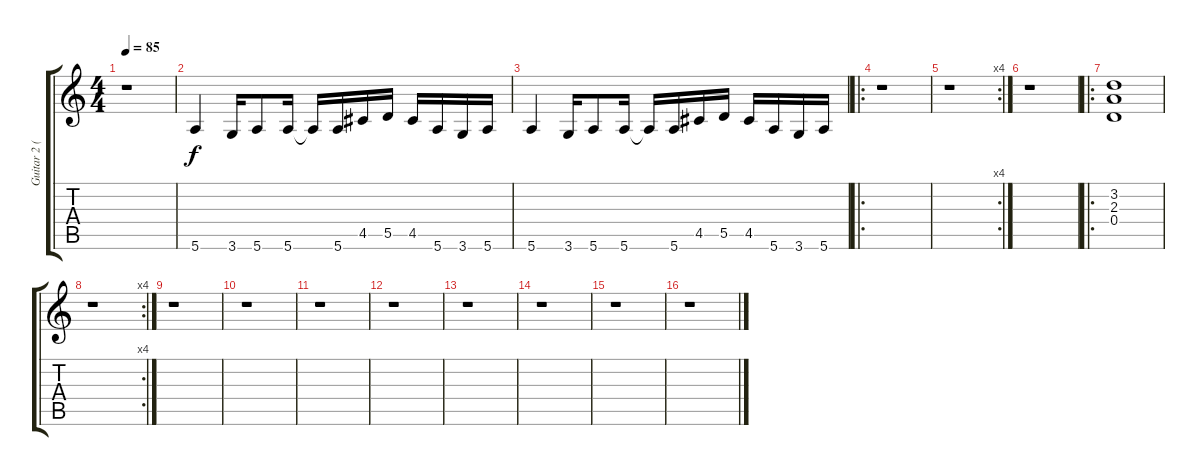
\track ("Guitar 2 (electric)" "Guitar 2 (") {instrument distortionguitar}
\staff {score tabs}
\tuning (E4 B3 G3 D3 A2 E2) {hide}
\ts (4 4)
\tempo 85
\clef g2
\ks c
r.1{dy f} |
5.6.4 3.6.16 5.6.8 5.6.16 5.6{t}.16 5.6.16 4.5.16 5.5.16 4.5.16 5.6.16 3.6.16 5.6.16 |
5.6.4 3.6.16 5.6.8 5.6.16 5.6{t}.16 5.6.16 4.5.16 5.5.16 4.5.16 5.6.16 3.6.16 5.6.16 |
\ro
r.1 |
\rc 4
r.1 |
r.1 |
\ro
(3.2 2.3 0.4).1 |
\rc 4
r.1 |
r.1 |
r.1 |
r.1 |
r.1 |
r.1 |
r.1 |
r.1 |
r.1
